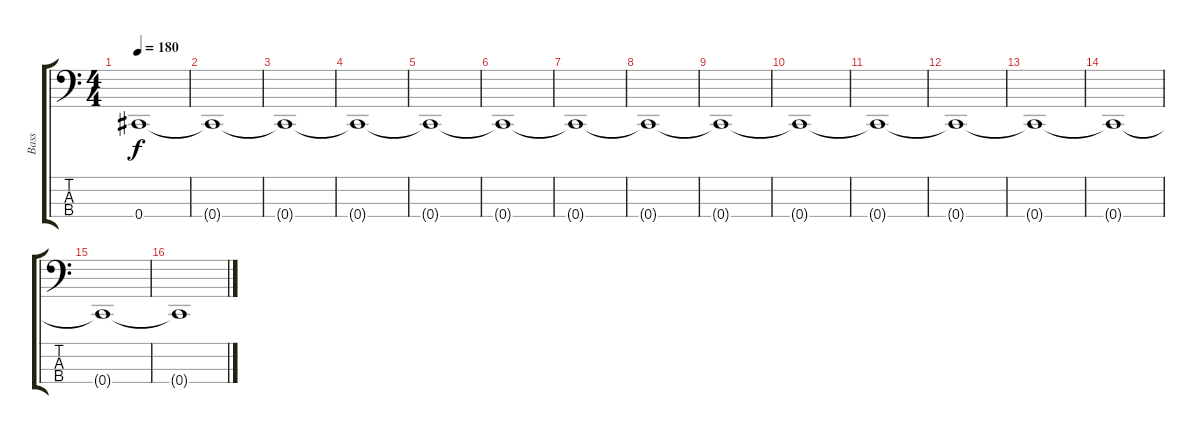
\track ("Bass" "Bass") {instrument electricbassfinger}
\staff {score tabs}
\tuning (Gb2 Db2 Ab1 Db1) {hide}
\ts (4 4)
\tempo 180
\clef f4
\ks c
0.4.1{dy f} |
0.4{t}.1 |
0.4{t}.1 |
0.4{t}.1 |
0.4{t}.1{volume 12} |
0.4{t}.1{volume 12} |
0.4{t}.1{volume 12} |
0.4{t}.1{volume 12} |
0.4{t}.1 |
0.4{t}.1 |
0.4{t}.1 |
0.4{t}.1 |
0.4{t}.1 |
0.4{t}.1 |
0.4{t}.1 |
0.4{t}.1
